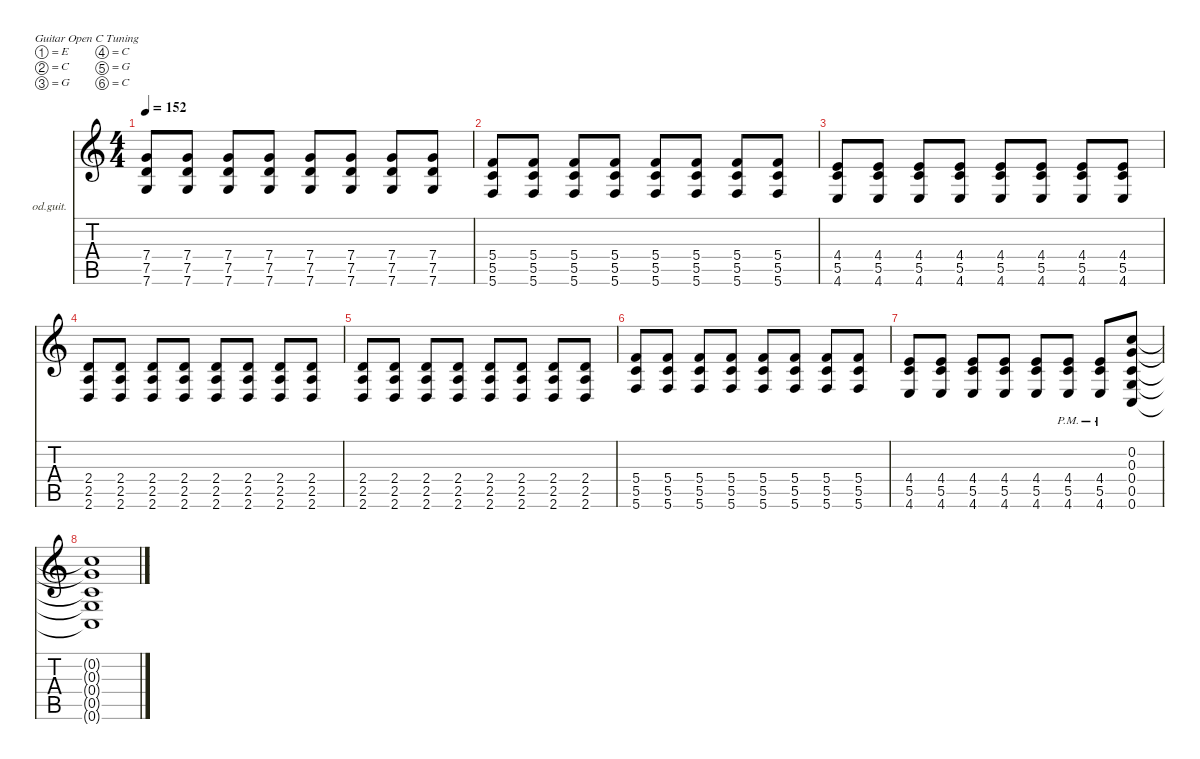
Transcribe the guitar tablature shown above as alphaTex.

\defaultSystemsLayout 4
\hideDynamics
\bracketExtendMode nobrackets
\firstSystemTrackNameOrientation horizontal
\otherSystemsTrackNameOrientation horizontal
\track ("Guitar 1" "od.guit.") {instrument overdrivenguitar}
\staff {score tabs}
\tuning (E4 C4 G3 C3 G2 C2)
\ts (4 4)
\tempo 152
\clef g2
\ks c
(7.4 7.5 7.6).8{dy f beam Up} (7.4 7.5 7.6).8{beam Up} (7.4 7.5 7.6).8{beam Up} (7.4 7.5 7.6).8{beam Up} (7.4 7.5 7.6).8{beam Up} (7.4 7.5 7.6).8{beam Up} (7.4 7.5 7.6).8{beam Up} (7.4 7.5 7.6).8{beam Up} |
(5.4 5.5 5.6).8{beam Up} (5.4 5.5 5.6).8{beam Up} (5.4 5.5 5.6).8{beam Up} (5.4 5.5 5.6).8{beam Up} (5.4 5.5 5.6).8{beam Up} (5.4 5.5 5.6).8{beam Up} (5.4 5.5 5.6).8{beam Up} (5.4 5.5 5.6).8{beam Up} |
(4.4 5.5 4.6).8{beam Up} (4.4 5.5 4.6).8{beam Up} (4.4 5.5 4.6).8{beam Up} (4.4 5.5 4.6).8{beam Up} (4.4 5.5 4.6).8{beam Up} (4.4 5.5 4.6).8{beam Up} (4.4 5.5 4.6).8{beam Up} (4.4 5.5 4.6).8{beam Up} |
(2.4 2.5 2.6).8{beam Up} (2.4 2.5 2.6).8{beam Up} (2.4 2.5 2.6).8{beam Up} (2.4 2.5 2.6).8{beam Up} (2.4 2.5 2.6).8{beam Up} (2.4 2.5 2.6).8{beam Up} (2.4 2.5 2.6).8{beam Up} (2.4 2.5 2.6).8{beam Up} |
(2.4 2.5 2.6).8{beam Up} (2.4 2.5 2.6).8{beam Up} (2.4 2.5 2.6).8{beam Up} (2.4 2.5 2.6).8{beam Up} (2.4 2.5 2.6).8{beam Up} (2.4 2.5 2.6).8{beam Up} (2.4 2.5 2.6).8{beam Up} (2.4 2.5 2.6).8{beam Up} |
(5.4 5.5 5.6).8{beam Up} (5.4 5.5 5.6).8{beam Up} (5.4 5.5 5.6).8{beam Up} (5.4 5.5 5.6).8{beam Up} (5.4 5.5 5.6).8{beam Up} (5.4 5.5 5.6).8{beam Up} (5.4 5.5 5.6).8{beam Up} (5.4 5.5 5.6).8{beam Up} |
(4.4 5.5 4.6).8{beam Up} (4.4 5.5 4.6).8{beam Up} (4.4 5.5 4.6).8{beam Up} (4.4 5.5 4.6).8{beam Up} (4.4 5.5 4.6).8{beam Up} (4.4{pm} 5.5{pm} 4.6{pm}).8{beam Up} (4.4{pm} 5.5{pm} 4.6{pm}).8{beam Up} (0.2 0.3 0.4 0.5 0.6).8{beam Up} |
(0.2{t} 0.3{t} 0.4{t} 0.5{t} 0.6{t}).1{beam Up}
